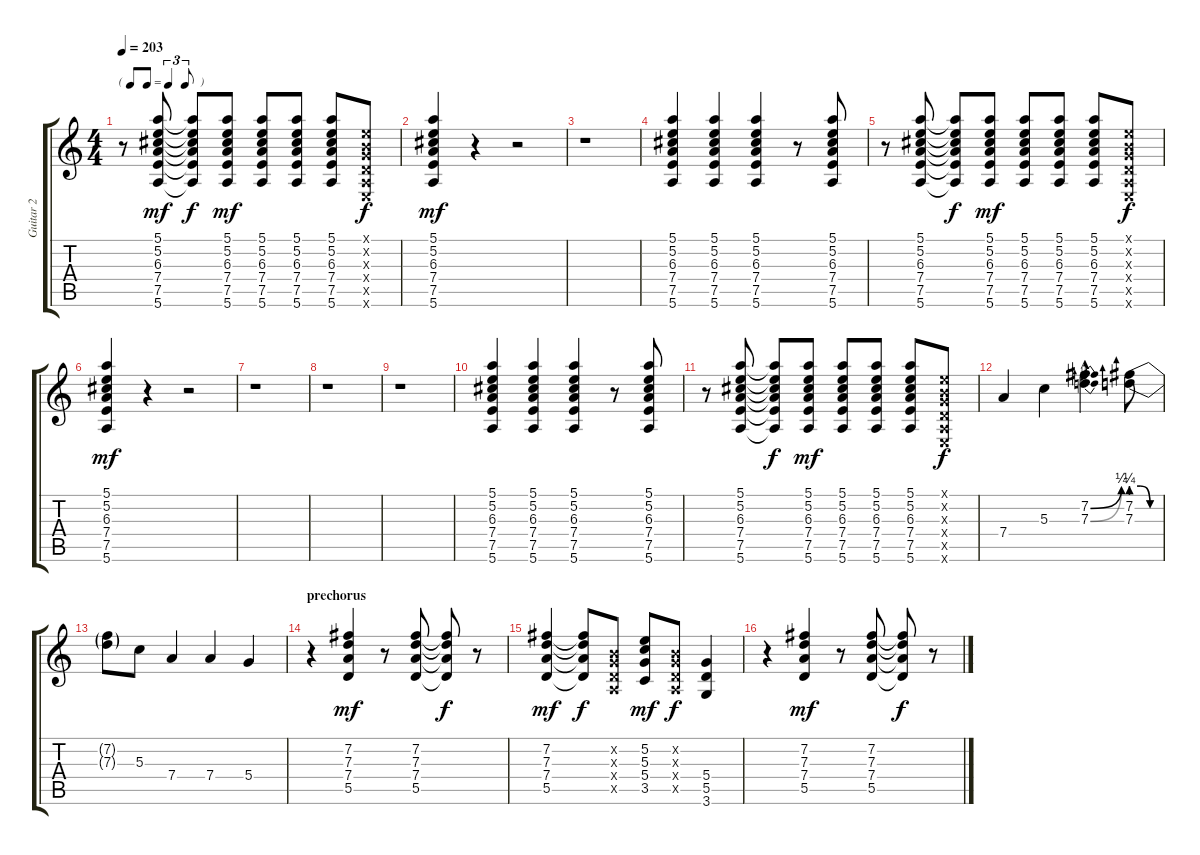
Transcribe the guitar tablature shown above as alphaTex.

\track ("Guitar 2" "Guitar 2") {instrument overdrivenguitar}
\staff {score tabs}
\tuning (E4 B3 G3 D3 A2 E2) {hide}
\ts (4 4)
\tf triplet8th
\tempo 203
\clef g2
\ks c
r.8{dy mf} (5.1 5.2 6.3 7.4 7.5 5.6).8 (5.1{t} 5.2{t} 6.3{t} 7.4{t} 7.5{t} 5.6{t}).8{dy f} (5.1 5.2 6.3 7.4 7.5 5.6).8{dy mf} (5.1 5.2 6.3 7.4 7.5 5.6).8 (5.1 5.2 6.3 7.4 7.5 5.6).8 (5.1 5.2 6.3 7.4 7.5 5.6).8 (0.1{x} 0.2{x} 0.3{x} 0.4{x} 0.5{x} 0.6{x}).8{dy f} |
(5.1 5.2 6.3 7.4 7.5 5.6).4{dy mf} r.4 r.2 |
r.1 |
(5.1 5.2 6.3 7.4 7.5 5.6).4 (5.1 5.2 6.3 7.4 7.5 5.6).4 (5.1 5.2 6.3 7.4 7.5 5.6).4 r.8 (5.1 5.2 6.3 7.4 7.5 5.6).8 |
r.8 (5.1 5.2 6.3 7.4 7.5 5.6).8 (5.1{t} 5.2{t} 6.3{t} 7.4{t} 7.5{t} 5.6{t}).8{dy f} (5.1 5.2 6.3 7.4 7.5 5.6).8{dy mf} (5.1 5.2 6.3 7.4 7.5 5.6).8 (5.1 5.2 6.3 7.4 7.5 5.6).8 (5.1 5.2 6.3 7.4 7.5 5.6).8 (0.1{x} 0.2{x} 0.3{x} 0.4{x} 0.5{x} 0.6{x}).8{dy f} |
(5.1 5.2 6.3 7.4 7.5 5.6).4{dy mf} r.4 r.2 |
r.1 |
r.1 |
r.1 |
(5.1 5.2 6.3 7.4 7.5 5.6).4 (5.1 5.2 6.3 7.4 7.5 5.6).4 (5.1 5.2 6.3 7.4 7.5 5.6).4 r.8 (5.1 5.2 6.3 7.4 7.5 5.6).8 |
r.8 (5.1 5.2 6.3 7.4 7.5 5.6).8 (5.1{t} 5.2{t} 6.3{t} 7.4{t} 7.5{t} 5.6{t}).8{dy f} (5.1 5.2 6.3 7.4 7.5 5.6).8{dy mf} (5.1 5.2 6.3 7.4 7.5 5.6).8 (5.1 5.2 6.3 7.4 7.5 5.6).8 (5.1 5.2 6.3 7.4 7.5 5.6).8 (0.1{x} 0.2{x} 0.3{x} 0.4{x} 0.5{x} 0.6{x}).8{dy f} |
7.4.4 5.3.4 (7.2{be (bend 0 0 60 1) hac} 7.3{be (bend 0 0 60 1) hac}).4{d} (7.2{be (custom 0 1 20 1 40 0 60 0)} 7.3{be (custom 0 1 20 1 40 0 60 0)}).8 |
(7.2{t} 7.3{t}).8 5.3.8 7.4.4 7.4.4 5.4.4 |
\section ("" "prechorus")
r.4 (7.2 7.3 7.4 5.5).4{dy mf} r.8 (7.2 7.3 7.4 5.5).8 (7.2{t} 7.3{t} 7.4{t} 5.5{t}).8{dy f} r.8 |
(7.2 7.3 7.4 5.5).4{dy mf} (7.2{t} 7.3{t} 7.4{t} 5.5{t}).8{dy f} (0.2{x} 0.3{x} 0.4{x} 0.5{x}).8 (5.2 5.3 5.4 3.5).8{dy mf} (0.2{x} 0.3{x} 0.4{x} 0.5{x}).8{dy f} (5.4 5.5 3.6).4 |
r.4 (7.2 7.3 7.4 5.5).4{dy mf} r.8 (7.2 7.3 7.4 5.5).8 (7.2{t} 7.3{t} 7.4{t} 5.5{t}).8{dy f} r.8
